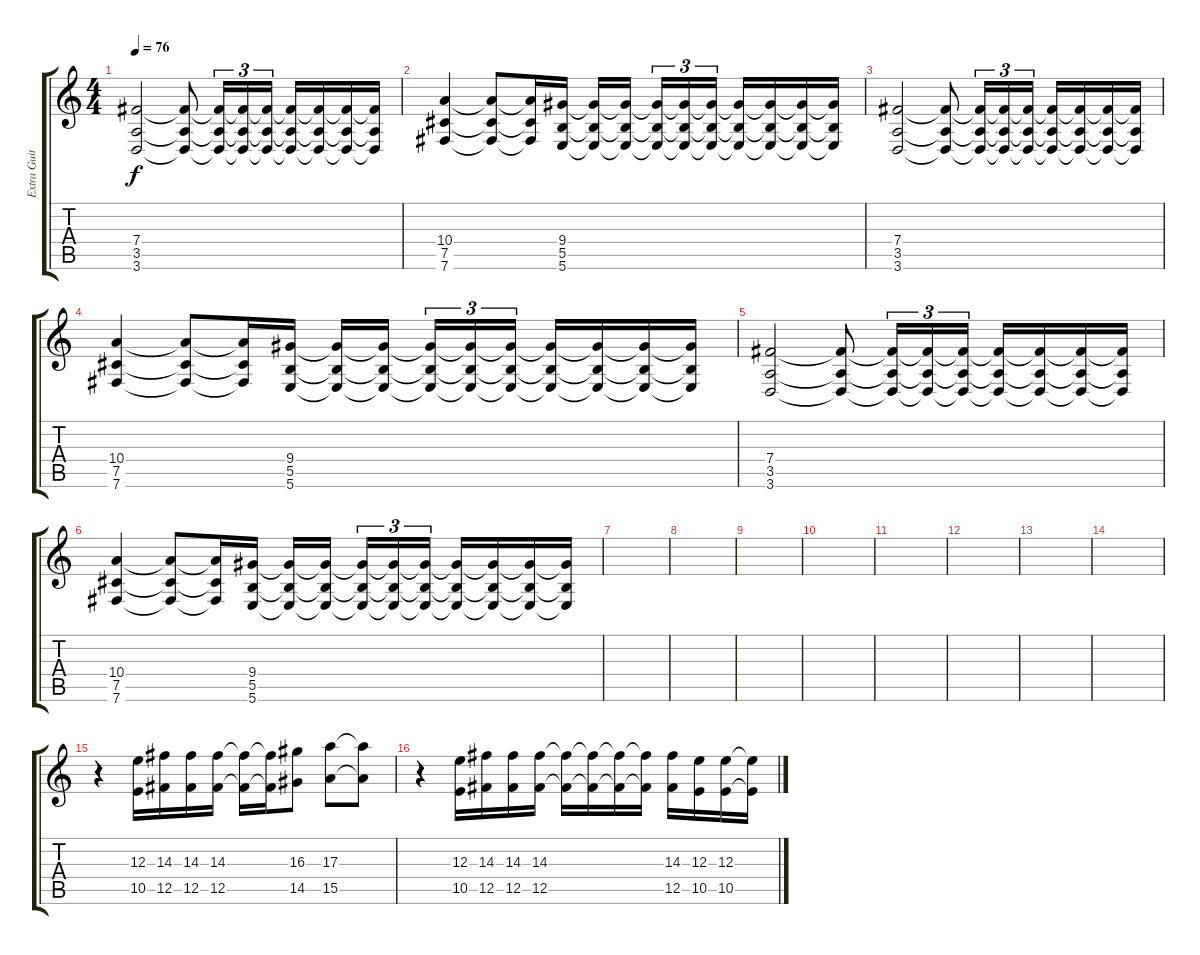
\track ("Extra Guitar" "Extra Guit") {instrument distortionguitar}
\staff {score tabs}
\tuning (Db4 Ab3 E3 B2 Gb2 B1) {hide}
\ts (4 4)
\tempo 76
\clef g2
\ks c
(7.4 3.5 3.6).2{dy f} (7.4{t} 3.5{t} 3.6{t}).8 (7.4{t} 3.5{t} 3.6{t}).16{tu (3 2)} (7.4{t} 3.5{t} 3.6{t}).16{tu (3 2)} (7.4{t} 3.5{t} 3.6{t}).16{tu (3 2)} (7.4{t} 3.5{t} 3.6{t}).16 (7.4{t} 3.5{t} 3.6{t}).16 (7.4{t} 3.5{t} 3.6{t}).16 (7.4{t} 3.5{t} 3.6{t}).16 |
(10.4 7.5 7.6).4 (10.4{t} 7.5{t} 7.6{t}).8 (10.4{t} 7.5{t} 7.6{t}).16 (9.4 5.5 5.6).16 (9.4{t} 5.5{t} 5.6{t}).16 (9.4{t} 5.5{t} 5.6{t}).16{beam splitsecondary} (9.4{t} 5.5{t} 5.6{t}).16{tu (3 2)} (9.4{t} 5.5{t} 5.6{t}).16{tu (3 2)} (9.4{t} 5.5{t} 5.6{t}).16{tu (3 2)} (9.4{t} 5.5{t} 5.6{t}).16 (9.4{t} 5.5{t} 5.6{t}).16 (9.4{t} 5.5{t} 5.6{t}).16 (9.4{t} 5.5{t} 5.6{t}).16 |
(7.4 3.5 3.6).2 (7.4{t} 3.5{t} 3.6{t}).8 (7.4{t} 3.5{t} 3.6{t}).16{tu (3 2)} (7.4{t} 3.5{t} 3.6{t}).16{tu (3 2)} (7.4{t} 3.5{t} 3.6{t}).16{tu (3 2)} (7.4{t} 3.5{t} 3.6{t}).16 (7.4{t} 3.5{t} 3.6{t}).16 (7.4{t} 3.5{t} 3.6{t}).16 (7.4{t} 3.5{t} 3.6{t}).16 |
(10.4 7.5 7.6).4 (10.4{t} 7.5{t} 7.6{t}).8 (10.4{t} 7.5{t} 7.6{t}).16 (9.4 5.5 5.6).16 (9.4{t} 5.5{t} 5.6{t}).16 (9.4{t} 5.5{t} 5.6{t}).16{beam splitsecondary} (9.4{t} 5.5{t} 5.6{t}).16{tu (3 2)} (9.4{t} 5.5{t} 5.6{t}).16{tu (3 2)} (9.4{t} 5.5{t} 5.6{t}).16{tu (3 2)} (9.4{t} 5.5{t} 5.6{t}).16 (9.4{t} 5.5{t} 5.6{t}).16 (9.4{t} 5.5{t} 5.6{t}).16 (9.4{t} 5.5{t} 5.6{t}).16 |
(7.4 3.5 3.6).2 (7.4{t} 3.5{t} 3.6{t}).8 (7.4{t} 3.5{t} 3.6{t}).16{tu (3 2)} (7.4{t} 3.5{t} 3.6{t}).16{tu (3 2)} (7.4{t} 3.5{t} 3.6{t}).16{tu (3 2)} (7.4{t} 3.5{t} 3.6{t}).16 (7.4{t} 3.5{t} 3.6{t}).16 (7.4{t} 3.5{t} 3.6{t}).16 (7.4{t} 3.5{t} 3.6{t}).16 |
(10.4 7.5 7.6).4 (10.4{t} 7.5{t} 7.6{t}).8 (10.4{t} 7.5{t} 7.6{t}).16 (9.4 5.5 5.6).16 (9.4{t} 5.5{t} 5.6{t}).16 (9.4{t} 5.5{t} 5.6{t}).16{beam splitsecondary} (9.4{t} 5.5{t} 5.6{t}).16{tu (3 2)} (9.4{t} 5.5{t} 5.6{t}).16{tu (3 2)} (9.4{t} 5.5{t} 5.6{t}).16{tu (3 2)} (9.4{t} 5.5{t} 5.6{t}).16 (9.4{t} 5.5{t} 5.6{t}).16 (9.4{t} 5.5{t} 5.6{t}).16 (9.4{t} 5.5{t} 5.6{t}).16 |
|
|
|
|
|
|
|
|
r.4 (12.3 10.5).16 (14.3 12.5).16 (14.3 12.5).16 (14.3 12.5).16 (14.3{t} 12.5{t}).16 (14.3{t} 12.5{t}).16 (16.3 14.5).8 (17.3 15.5).8 (17.3{t} 15.5{t}).8 |
r.4 (12.3 10.5).16 (14.3 12.5).16 (14.3 12.5).16 (14.3 12.5).16 (14.3{t} 12.5{t}).16 (14.3{t} 12.5{t}).16 (14.3{t} 12.5{t}).16 (14.3{t} 12.5{t}).16 (14.3 12.5).16 (12.3 10.5).16 (12.3 10.5).16 (12.3{t} 10.5{t}).16
